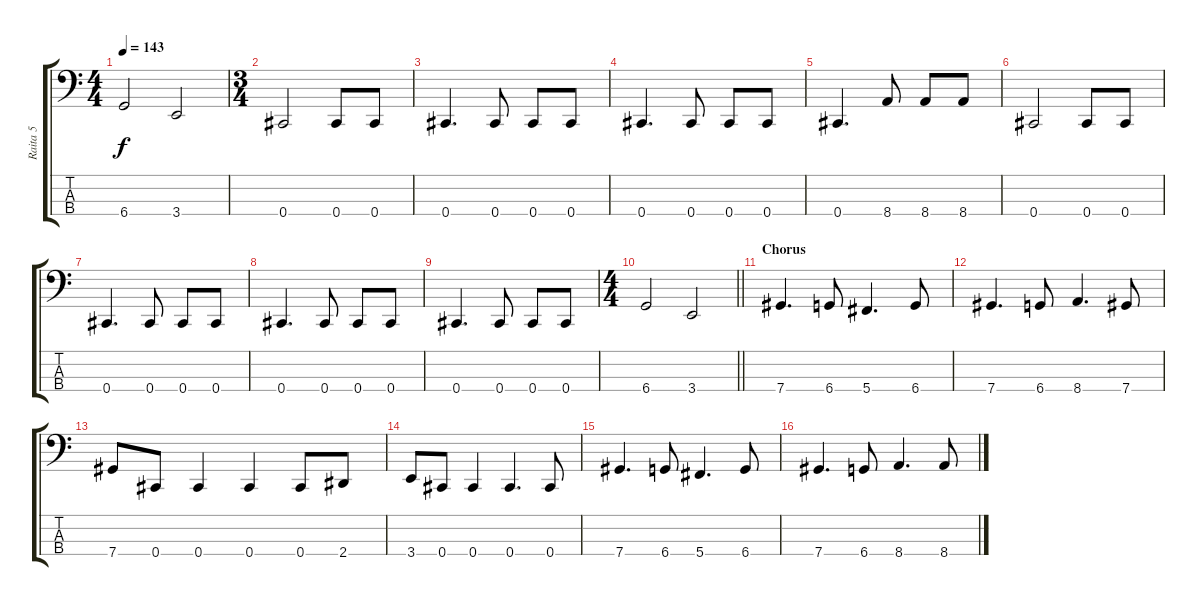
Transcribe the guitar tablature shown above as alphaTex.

\track ("Raita 5" "Raita 5") {instrument electricbassfinger}
\staff {score tabs}
\tuning (Gb2 Db2 Ab1 Db1) {hide}
\ts (4 4)
\tempo 143
\clef f4
\ks c
6.4.2{dy f} 3.4.2 |
\ts (3 4)
0.4.2 0.4.8 0.4.8 |
0.4.4{d} 0.4.8 0.4.8 0.4.8 |
0.4.4{d} 0.4.8 0.4.8 0.4.8 |
0.4.4{d} 8.4.8 8.4.8 8.4.8 |
0.4.2 0.4.8 0.4.8 |
0.4.4{d} 0.4.8 0.4.8 0.4.8 |
0.4.4{d} 0.4.8 0.4.8 0.4.8 |
0.4.4{d} 0.4.8 0.4.8 0.4.8 |
\ts (4 4)
\barLineRight lightlight
6.4.2 3.4.2 |
\section ("" "Chorus")
7.4.4{d} 6.4.8 5.4.4{d} 6.4.8 |
7.4.4{d} 6.4.8 8.4.4{d} 7.4.8 |
7.4.8 0.4.8 0.4.4 0.4.4 0.4.8 2.4.8 |
3.4.8 0.4.8 0.4.4 0.4.4{d} 0.4.8 |
7.4.4{d} 6.4.8 5.4.4{d} 6.4.8 |
7.4.4{d} 6.4.8 8.4.4{d} 8.4.8
